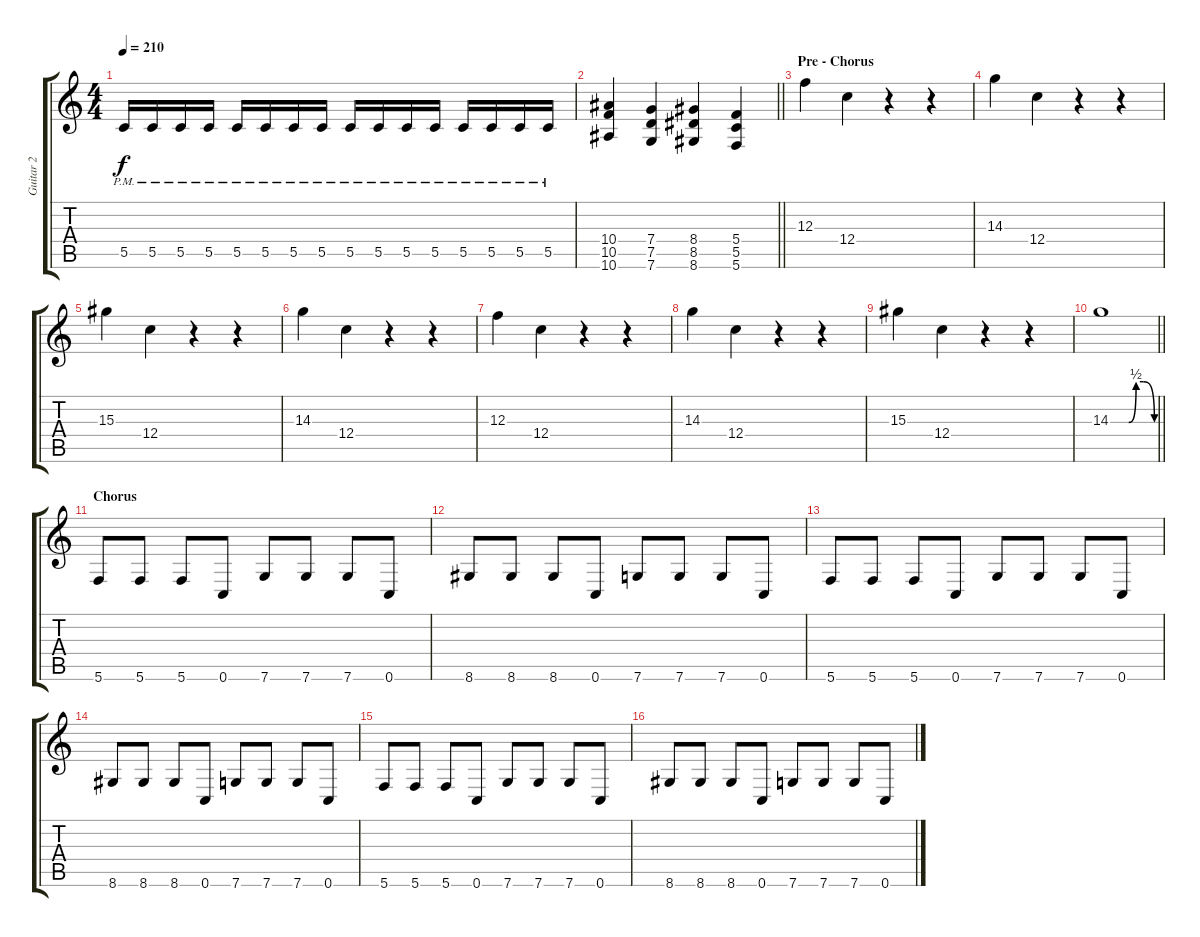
\track ("Guitar 2" "Guitar 2") {instrument overdrivenguitar}
\staff {score tabs}
\tuning (D4 A3 F3 C3 G2 C2) {hide}
\ts (4 4)
\tempo 210
\clef g2
\ks c
5.5{pm}.16{dy f} 5.5{pm}.16 5.5{pm}.16 5.5{pm}.16 5.5{pm}.16 5.5{pm}.16 5.5{pm}.16 5.5{pm}.16 5.5{pm}.16 5.5{pm}.16 5.5{pm}.16 5.5{pm}.16 5.5{pm}.16 5.5{pm}.16 5.5{pm}.16 5.5{pm}.16 |
\barLineRight lightlight
(10.4 10.5 10.6).4 (7.4 7.5 7.6).4 (8.4 8.5 8.6).4 (5.4 5.5 5.6).4 |
\section ("" "Pre - Chorus")
12.3.4 12.4.4 r.4 r.4 |
14.3.4 12.4.4 r.4 r.4 |
15.3.4 12.4.4 r.4 r.4 |
14.3.4 12.4.4 r.4 r.4 |
12.3.4 12.4.4 r.4 r.4 |
14.3.4 12.4.4 r.4 r.4 |
15.3.4 12.4.4 r.4 r.4 |
\barLineRight lightlight
14.3{be (custom 0 0 25 0 35 2 45 2 60 0)}.1 |
\section ("" "Chorus")
5.6.8 5.6.8 5.6.8 0.6.8 7.6.8 7.6.8 7.6.8 0.6.8 |
8.6.8 8.6.8 8.6.8 0.6.8 7.6.8 7.6.8 7.6.8 0.6.8 |
5.6.8 5.6.8 5.6.8 0.6.8 7.6.8 7.6.8 7.6.8 0.6.8 |
8.6.8 8.6.8 8.6.8 0.6.8 7.6.8 7.6.8 7.6.8 0.6.8 |
5.6.8 5.6.8 5.6.8 0.6.8 7.6.8 7.6.8 7.6.8 0.6.8 |
8.6.8 8.6.8 8.6.8 0.6.8 7.6.8 7.6.8 7.6.8 0.6.8
